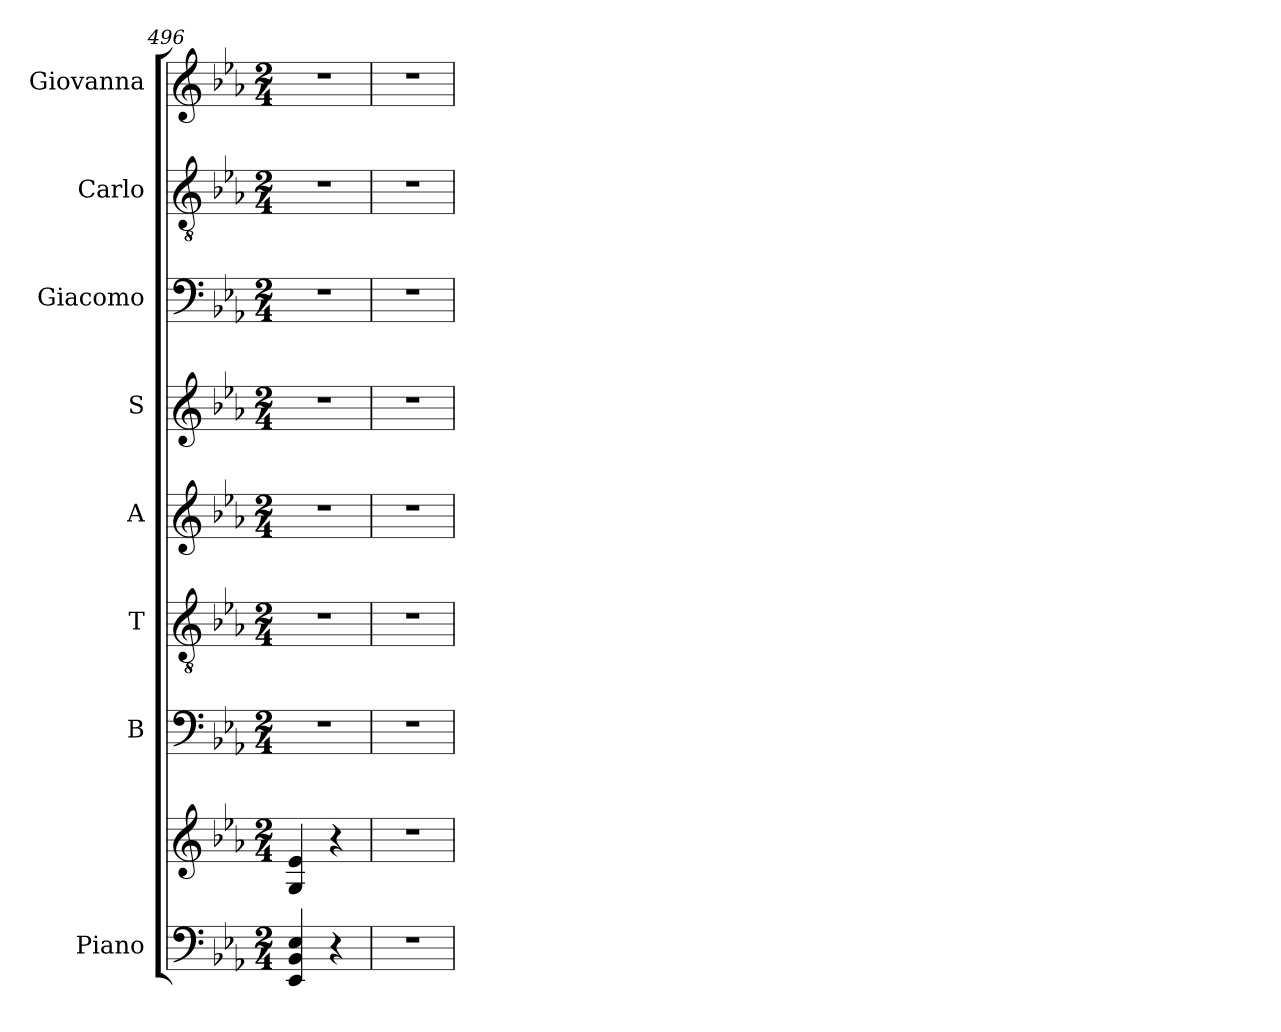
**kern	**kern	**kern	**kern	**kern	**kern	**kern	**kern	**kern
*part8	*part8	*part7	*part6	*part5	*part4	*part3	*part2	*part1
*staff9	*staff8	*staff7	*staff6	*staff5	*staff4	*staff3	*staff2	*staff1
*I"Piano	*	*I"B	*I"T	*I"A	*I"S	*I"Giacomo	*I"Carlo	*I"Giovanna
*I'Pno	*	*I'B	*I'T	*I'A	*I'S	*	*	*
!!LO:LB:g=z
*clefF4	*clefG2	*clefF4	*clefGv2	*clefG2	*clefG2	*clefF4	*clefGv2	*clefG2
*k[b-e-a-]	*k[b-e-a-]	*k[b-e-a-]	*k[b-e-a-]	*k[b-e-a-]	*k[b-e-a-]	*k[b-e-a-]	*k[b-e-a-]	*k[b-e-a-]
*M2/4	*M2/4	*M2/4	*M2/4	*M2/4	*M2/4	*M2/4	*M2/4	*M2/4
=496	=496	=496	=496	=496	=496	=496	=496	=496
4EE-/ 4BB-/ 4E-/	4G/ 4e-/	2r	2r	2r	2r	2r	2r	2r
4r	4r	.	.	.	.	.	.	.
=497	=497	=497	=497	=497	=497	=497	=497	=497
2r	2r	2r	2r	2r	2r	2r	2r	2r
=	=	=	=	=	=	=	=	=
*-	*-	*-	*-	*-	*-	*-	*-	*-
